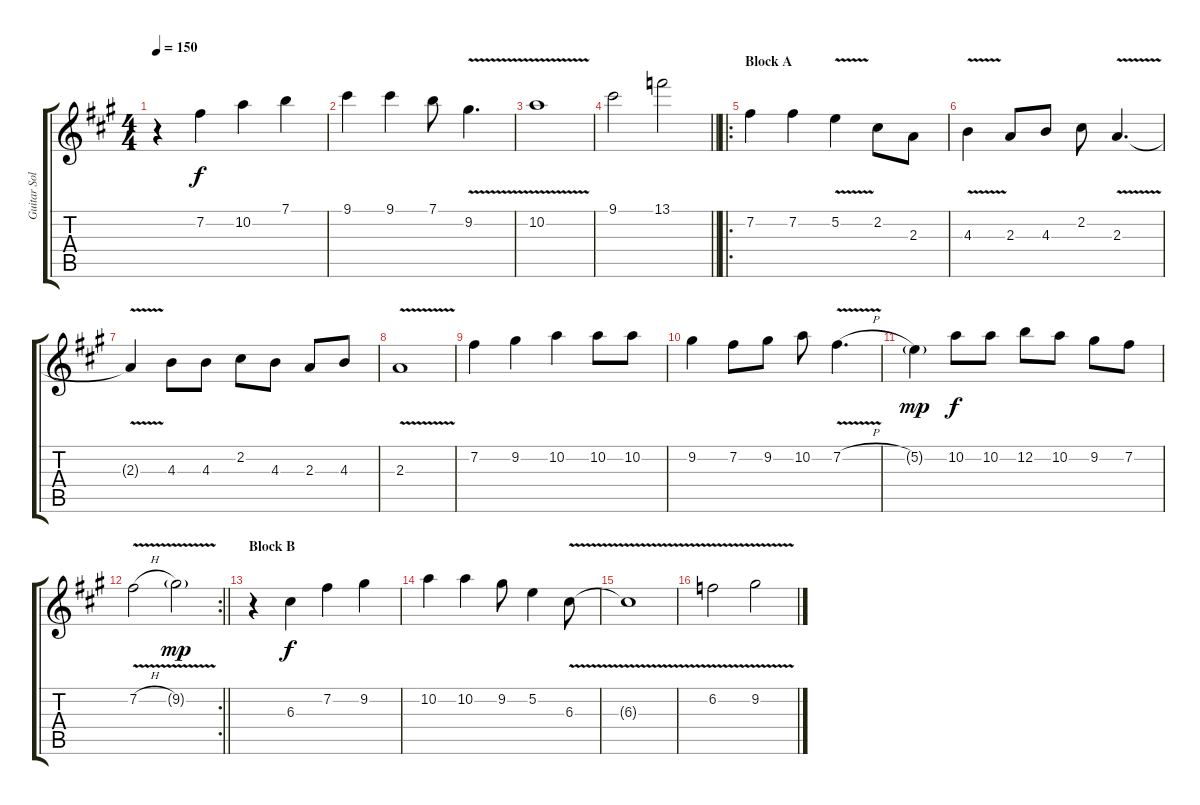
\track ("Guitar Solo" "Guitar Sol") {instrument electricguitarclean}
\staff {score tabs}
\tuning (E4 B3 G3 D3 A2 E2) {hide}
\ts (4 4)
\tempo 150
\clef g2
\ks f#minor
r.4{dy f} 7.2.4 10.2.4 7.1.4 |
9.1.4 9.1.4 7.1.8 9.2{v}.4{d} |
10.2{v}.1 |
\barLineRight lightlight
9.1.2 13.1.2 |
\ro
\section ("" "Block A")
7.2.4 7.2.4 5.2{v}.4 2.2.8 2.3.8 |
4.3{v}.4 2.3.8 4.3.8 2.2.8 2.3{v}.4{d} |
2.3{t}.4 4.3.8 4.3.8 2.2.8 4.3.8 2.3.8 4.3.8 |
2.3{v}.1 |
7.2.4 9.2.4 10.2.4 10.2.8 10.2.8 |
9.2.4 7.2.8 9.2.8 10.2.8 7.2{v h}.4{d} |
5.2{g}.4{dy mp} 10.2.8{dy f} 10.2.8 12.2.8 10.2.8 9.2.8 7.2.8 |
\rc 2
\barLineRight lightlight
7.2{v h}.2 9.2{v g}.2{dy mp} |
\section ("" "Block B")
r.4 6.3.4{dy f} 7.2.4 9.2.4 |
10.2.4 10.2.4 9.2.8 5.2.4 6.3{v}.8 |
6.3{t}.1 |
6.2{v}.2 9.2{v}.2
